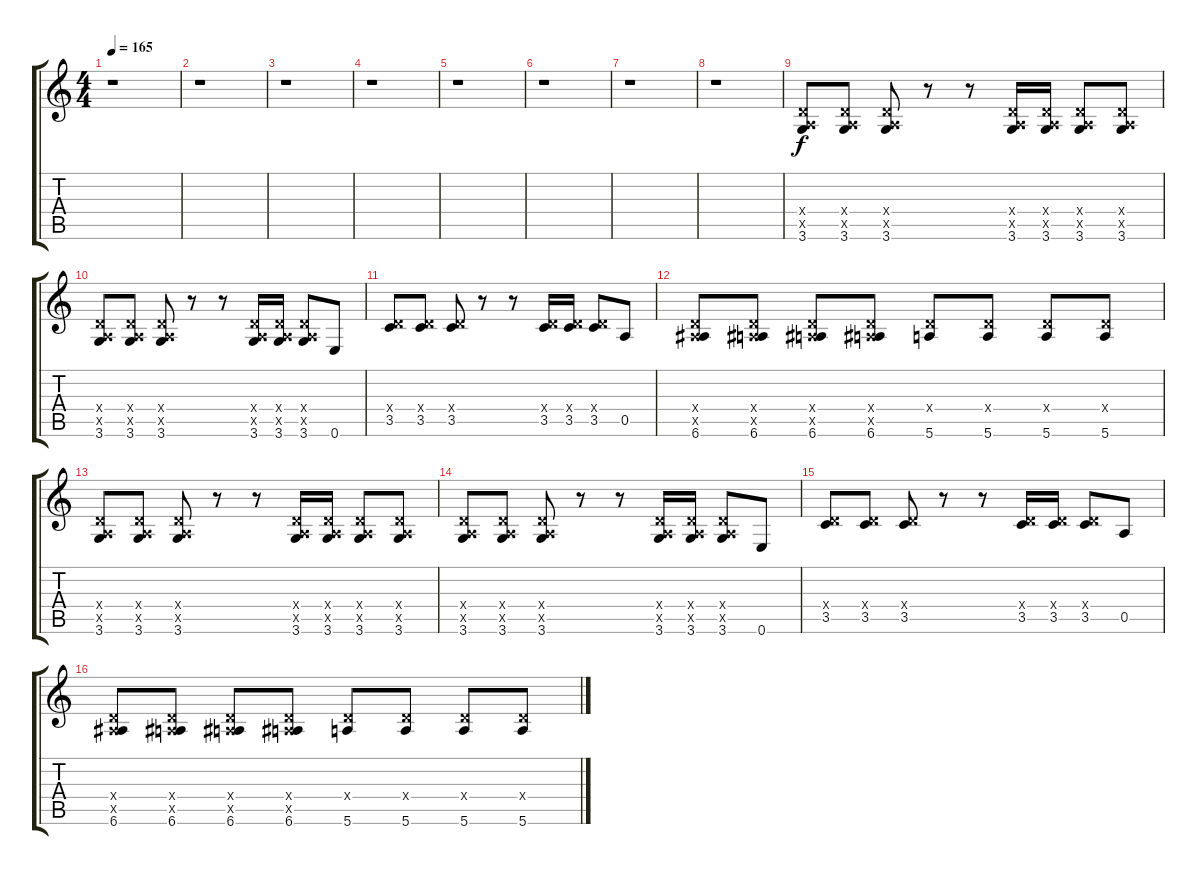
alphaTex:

\track "" {instrument overdrivenguitar}
\staff {score tabs}
\tuning (E4 B3 G3 D3 A2 E2) {hide}
\ts (4 4)
\tempo 165
\clef g2
\ks c
r.1{dy f instrument overdrivenguitar} |
r.1 |
r.1 |
r.1 |
r.1 |
r.1 |
r.1 |
r.1 |
(0.4{x} 0.5{x} 3.6).8 (0.4{x} 0.5{x} 3.6).8 (0.4{x} 0.5{x} 3.6).8 r.8 r.8 (0.4{x} 0.5{x} 3.6).16 (0.4{x} 0.5{x} 3.6).16 (0.4{x} 0.5{x} 3.6).8 (0.4{x} 0.5{x} 3.6).8 |
(0.4{x} 0.5{x} 3.6).8 (0.4{x} 0.5{x} 3.6).8 (0.4{x} 0.5{x} 3.6).8 r.8 r.8 (0.4{x} 0.5{x} 3.6).16 (0.4{x} 0.5{x} 3.6).16 (0.4{x} 0.5{x} 3.6).8 0.6.8 |
(0.4{x} 3.5).8 (0.4{x} 3.5).8 (0.4{x} 3.5).8 r.8 r.8 (0.4{x} 3.5).16 (0.4{x} 3.5).16 (0.4{x} 3.5).8 0.5.8 |
(0.4{x} 0.5{x} 6.6).8 (0.4{x} 0.5{x} 6.6).8 (0.4{x} 0.5{x} 6.6).8 (0.4{x} 0.5{x} 6.6).8 (0.4{x} 5.6).8 (0.4{x} 5.6).8 (0.4{x} 5.6).8 (0.4{x} 5.6).8 |
(0.4{x} 0.5{x} 3.6).8 (0.4{x} 0.5{x} 3.6).8 (0.4{x} 0.5{x} 3.6).8 r.8 r.8 (0.4{x} 0.5{x} 3.6).16 (0.4{x} 0.5{x} 3.6).16 (0.4{x} 0.5{x} 3.6).8 (0.4{x} 0.5{x} 3.6).8 |
(0.4{x} 0.5{x} 3.6).8 (0.4{x} 0.5{x} 3.6).8 (0.4{x} 0.5{x} 3.6).8 r.8 r.8 (0.4{x} 0.5{x} 3.6).16 (0.4{x} 0.5{x} 3.6).16 (0.4{x} 0.5{x} 3.6).8 0.6.8 |
(0.4{x} 3.5).8 (0.4{x} 3.5).8 (0.4{x} 3.5).8 r.8 r.8 (0.4{x} 3.5).16 (0.4{x} 3.5).16 (0.4{x} 3.5).8 0.5.8 |
(0.4{x} 0.5{x} 6.6).8 (0.4{x} 0.5{x} 6.6).8 (0.4{x} 0.5{x} 6.6).8 (0.4{x} 0.5{x} 6.6).8 (0.4{x} 5.6).8 (0.4{x} 5.6).8 (0.4{x} 5.6).8 (0.4{x} 5.6).8
